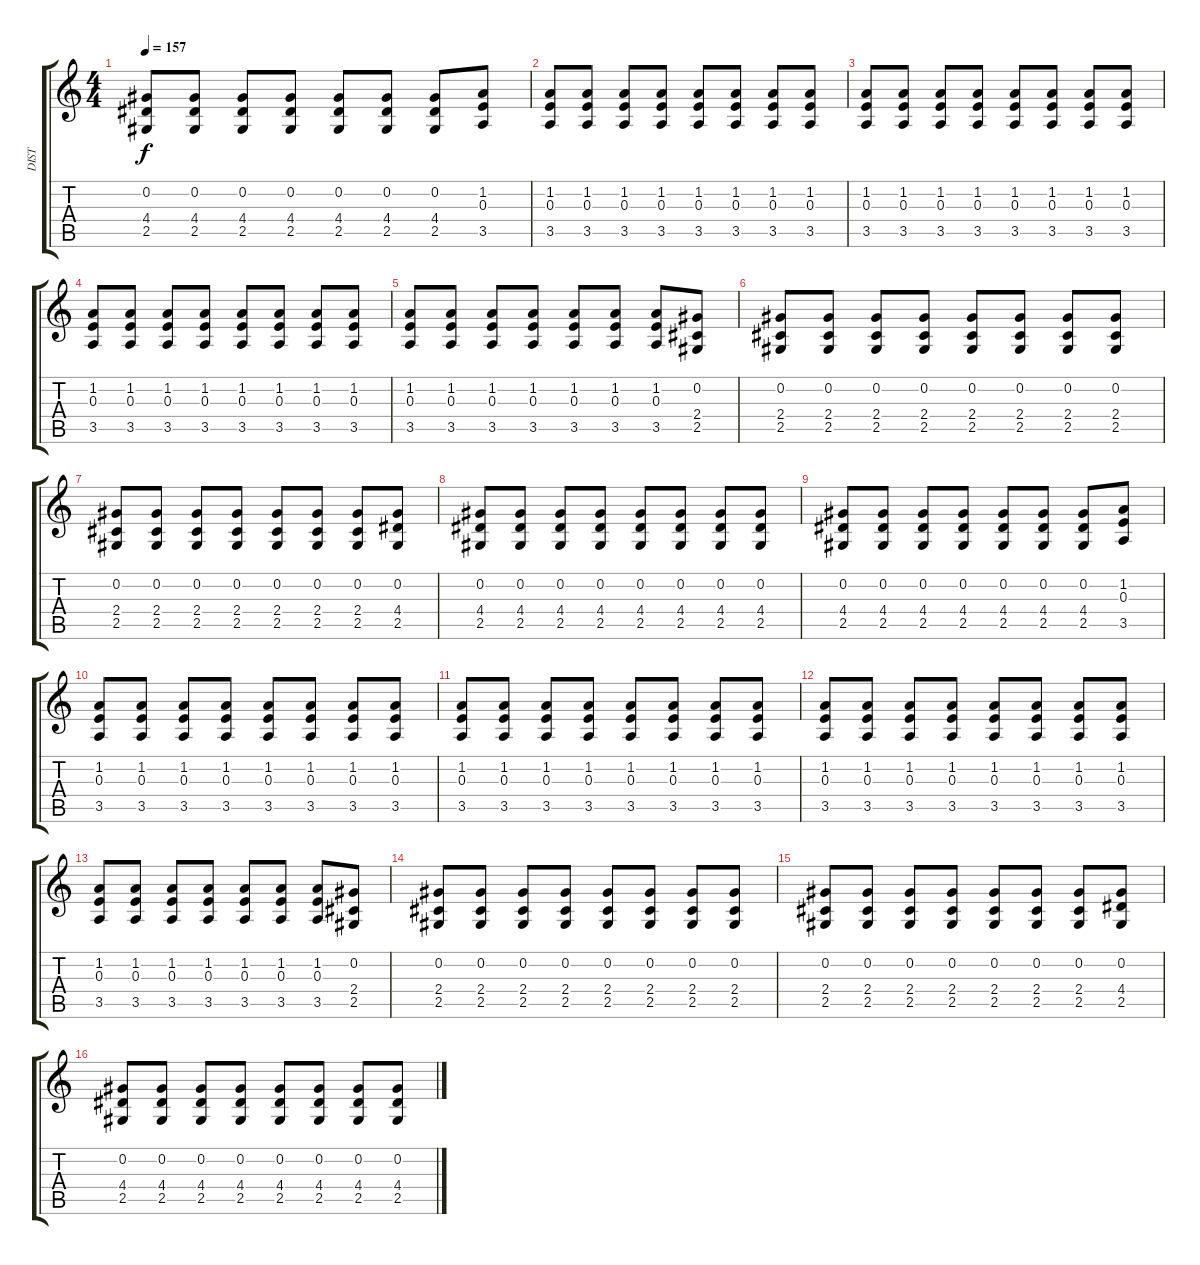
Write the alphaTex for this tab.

\track ("DIST" "DIST") {instrument distortionguitar}
\staff {score tabs}
\tuning (Db4 Ab3 E3 B2 Gb2 Db2) {hide}
\ts (4 4)
\tempo 157
\clef g2
\ks c
(0.2 4.4 2.5).8{dy f} (0.2 4.4 2.5).8 (0.2 4.4 2.5).8 (0.2 4.4 2.5).8 (0.2 4.4 2.5).8 (0.2 4.4 2.5).8 (0.2 4.4 2.5).8 (1.2 0.3 3.5).8 |
(1.2 0.3 3.5).8 (1.2 0.3 3.5).8 (1.2 0.3 3.5).8 (1.2 0.3 3.5).8 (1.2 0.3 3.5).8 (1.2 0.3 3.5).8 (1.2 0.3 3.5).8 (1.2 0.3 3.5).8 |
(1.2 0.3 3.5).8 (1.2 0.3 3.5).8 (1.2 0.3 3.5).8 (1.2 0.3 3.5).8 (1.2 0.3 3.5).8 (1.2 0.3 3.5).8 (1.2 0.3 3.5).8 (1.2 0.3 3.5).8 |
(1.2 0.3 3.5).8 (1.2 0.3 3.5).8 (1.2 0.3 3.5).8 (1.2 0.3 3.5).8 (1.2 0.3 3.5).8 (1.2 0.3 3.5).8 (1.2 0.3 3.5).8 (1.2 0.3 3.5).8 |
(1.2 0.3 3.5).8 (1.2 0.3 3.5).8 (1.2 0.3 3.5).8 (1.2 0.3 3.5).8 (1.2 0.3 3.5).8 (1.2 0.3 3.5).8 (1.2 0.3 3.5).8 (0.2 2.4 2.5).8 |
(0.2 2.4 2.5).8 (0.2 2.4 2.5).8 (0.2 2.4 2.5).8 (0.2 2.4 2.5).8 (0.2 2.4 2.5).8 (0.2 2.4 2.5).8 (0.2 2.4 2.5).8 (0.2 2.4 2.5).8 |
(0.2 2.4 2.5).8 (0.2 2.4 2.5).8 (0.2 2.4 2.5).8 (0.2 2.4 2.5).8 (0.2 2.4 2.5).8 (0.2 2.4 2.5).8 (0.2 2.4 2.5).8 (0.2 4.4 2.5).8 |
(0.2 4.4 2.5).8 (0.2 4.4 2.5).8 (0.2 4.4 2.5).8 (0.2 4.4 2.5).8 (0.2 4.4 2.5).8 (0.2 4.4 2.5).8 (0.2 4.4 2.5).8 (0.2 4.4 2.5).8 |
(0.2 4.4 2.5).8 (0.2 4.4 2.5).8 (0.2 4.4 2.5).8 (0.2 4.4 2.5).8 (0.2 4.4 2.5).8 (0.2 4.4 2.5).8 (0.2 4.4 2.5).8 (1.2 0.3 3.5).8 |
(1.2 0.3 3.5).8 (1.2 0.3 3.5).8 (1.2 0.3 3.5).8 (1.2 0.3 3.5).8 (1.2 0.3 3.5).8 (1.2 0.3 3.5).8 (1.2 0.3 3.5).8 (1.2 0.3 3.5).8 |
(1.2 0.3 3.5).8 (1.2 0.3 3.5).8 (1.2 0.3 3.5).8 (1.2 0.3 3.5).8 (1.2 0.3 3.5).8 (1.2 0.3 3.5).8 (1.2 0.3 3.5).8 (1.2 0.3 3.5).8 |
(1.2 0.3 3.5).8 (1.2 0.3 3.5).8 (1.2 0.3 3.5).8 (1.2 0.3 3.5).8 (1.2 0.3 3.5).8 (1.2 0.3 3.5).8 (1.2 0.3 3.5).8 (1.2 0.3 3.5).8 |
(1.2 0.3 3.5).8 (1.2 0.3 3.5).8 (1.2 0.3 3.5).8 (1.2 0.3 3.5).8 (1.2 0.3 3.5).8 (1.2 0.3 3.5).8 (1.2 0.3 3.5).8 (0.2 2.4 2.5).8 |
(0.2 2.4 2.5).8 (0.2 2.4 2.5).8 (0.2 2.4 2.5).8 (0.2 2.4 2.5).8 (0.2 2.4 2.5).8 (0.2 2.4 2.5).8 (0.2 2.4 2.5).8 (0.2 2.4 2.5).8 |
(0.2 2.4 2.5).8 (0.2 2.4 2.5).8 (0.2 2.4 2.5).8 (0.2 2.4 2.5).8 (0.2 2.4 2.5).8 (0.2 2.4 2.5).8 (0.2 2.4 2.5).8 (0.2 4.4 2.5).8 |
(0.2 4.4 2.5).8 (0.2 4.4 2.5).8 (0.2 4.4 2.5).8 (0.2 4.4 2.5).8 (0.2 4.4 2.5).8 (0.2 4.4 2.5).8 (0.2 4.4 2.5).8 (0.2 4.4 2.5).8
